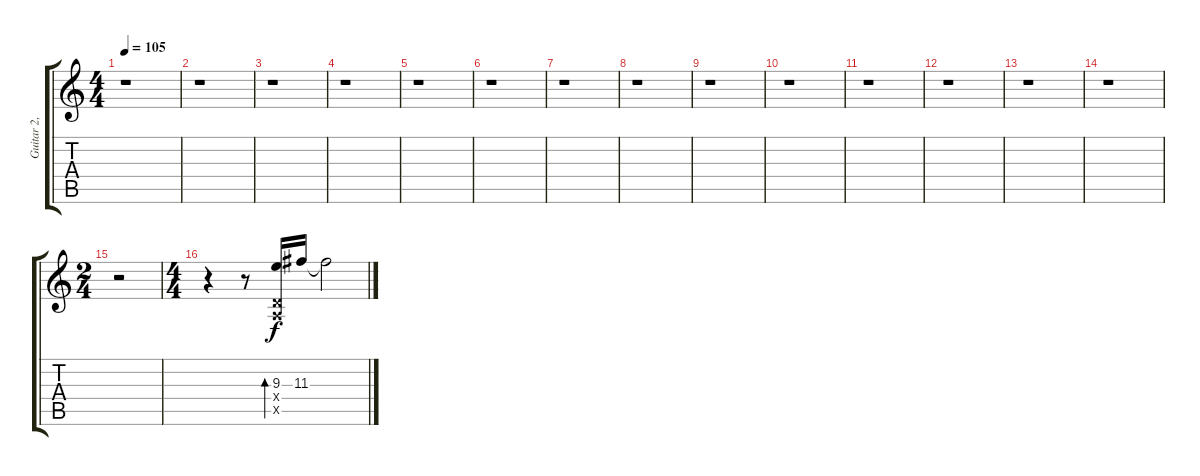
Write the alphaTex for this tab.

\track ("Guitar 2, Dime" "Guitar 2, ") {instrument overdrivenguitar}
\staff {score tabs}
\tuning (E4 B3 G3 D3 A2 E2) {hide}
\ts (4 4)
\tempo 105
\clef g2
\ks c
r.1{dy f} |
r.1 |
r.1 |
r.1 |
r.1 |
r.1 |
r.1 |
r.1 |
r.1 |
r.1 |
r.1 |
r.1 |
r.1 |
r.1 |
\ts (2 4)
r.2 |
\ts (4 4)
r.4 r.8 (9.3 0.4{x} 0.5{x}).16{bd 240} 11.3.16 11.3{t}.2
